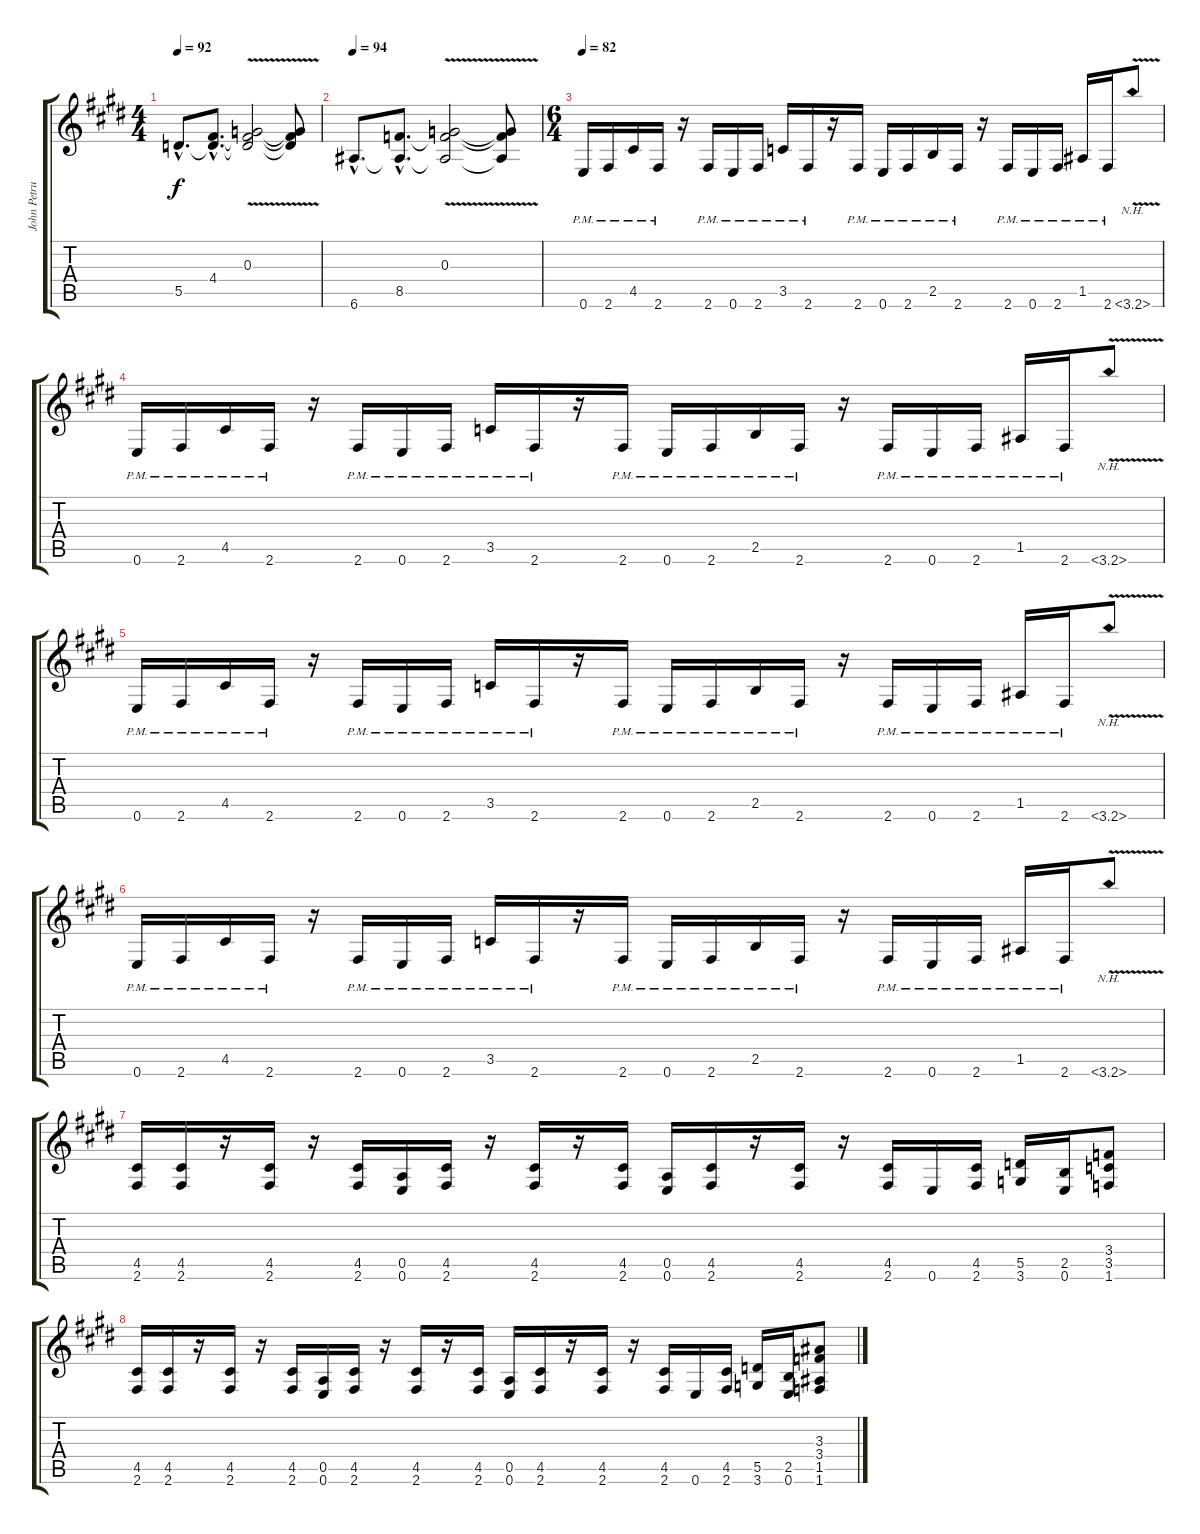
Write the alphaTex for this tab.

\track ("John Petrucci" "John Petru") {instrument overdrivenguitar}
\staff {score tabs}
\tuning (E4 B3 G3 D3 A2 E2) {hide}
\ts (4 4)
\tempo 92
\clef g2
\ks e
5.5{hac}.8{d dy f} (4.4{hac} 5.5{hac t}).8{d} (0.3{v} 4.4{t} 5.5{t}).2 (0.3{t} 4.4{t} 5.5{t}).8 |
\tempo 94
6.6{hac}.8{d} (8.5{hac} 6.6{hac t}).8{d} (0.3{v} 8.5{t} 6.6{t}).2 (0.3{t} 8.5{t} 6.6{t}).8 |
\ts (6 4)
\tempo 82
0.6{pm}.16{volume 14 instrument overdrivenguitar} 2.6{pm}.16 4.5{pm}.16 2.6{pm}.16 r.16 2.6{pm}.16 0.6{pm}.16 2.6{pm}.16 3.5{pm}.16 2.6{pm}.16 r.16 2.6{pm}.16 0.6{pm}.16 2.6{pm}.16 2.5{pm}.16 2.6{pm}.16 r.16 2.6{pm}.16 0.6{pm}.16 2.6{pm}.16 1.5{pm}.16 2.6{pm}.16 3.6{nh v}.8 |
0.6{pm}.16 2.6{pm}.16 4.5{pm}.16 2.6{pm}.16 r.16 2.6{pm}.16 0.6{pm}.16 2.6{pm}.16 3.5{pm}.16 2.6{pm}.16 r.16 2.6{pm}.16 0.6{pm}.16 2.6{pm}.16 2.5{pm}.16 2.6{pm}.16 r.16 2.6{pm}.16 0.6{pm}.16 2.6{pm}.16 1.5{pm}.16 2.6{pm}.16 3.6{nh v}.8 |
0.6{pm}.16 2.6{pm}.16 4.5{pm}.16 2.6{pm}.16 r.16 2.6{pm}.16 0.6{pm}.16 2.6{pm}.16 3.5{pm}.16 2.6{pm}.16 r.16 2.6{pm}.16 0.6{pm}.16 2.6{pm}.16 2.5{pm}.16 2.6{pm}.16 r.16 2.6{pm}.16 0.6{pm}.16 2.6{pm}.16 1.5{pm}.16 2.6{pm}.16 3.6{nh v}.8 |
0.6{pm}.16 2.6{pm}.16 4.5{pm}.16 2.6{pm}.16 r.16 2.6{pm}.16 0.6{pm}.16 2.6{pm}.16 3.5{pm}.16 2.6{pm}.16 r.16 2.6{pm}.16 0.6{pm}.16 2.6{pm}.16 2.5{pm}.16 2.6{pm}.16 r.16 2.6{pm}.16 0.6{pm}.16 2.6{pm}.16 1.5{pm}.16 2.6{pm}.16 3.6{nh v}.8 |
(4.5 2.6).16 (4.5 2.6).16 r.16 (4.5 2.6).16 r.16 (4.5 2.6).16 (0.5 0.6).16 (4.5 2.6).16 r.16 (4.5 2.6).16 r.16 (4.5 2.6).16 (0.5 0.6).16 (4.5 2.6).16 r.16 (4.5 2.6).16 r.16 (4.5 2.6).16 0.6.16 (4.5 2.6).16 (5.5 3.6).16 (2.5 0.6).16 (3.4 3.5 1.6).8 |
(4.5 2.6).16 (4.5 2.6).16 r.16 (4.5 2.6).16 r.16 (4.5 2.6).16 (0.5 0.6).16 (4.5 2.6).16 r.16 (4.5 2.6).16 r.16 (4.5 2.6).16 (0.5 0.6).16 (4.5 2.6).16 r.16 (4.5 2.6).16 r.16 (4.5 2.6).16 0.6.16 (4.5 2.6).16 (5.5 3.6).16 (2.5 0.6).16 (3.3 3.4 1.5 1.6).8
